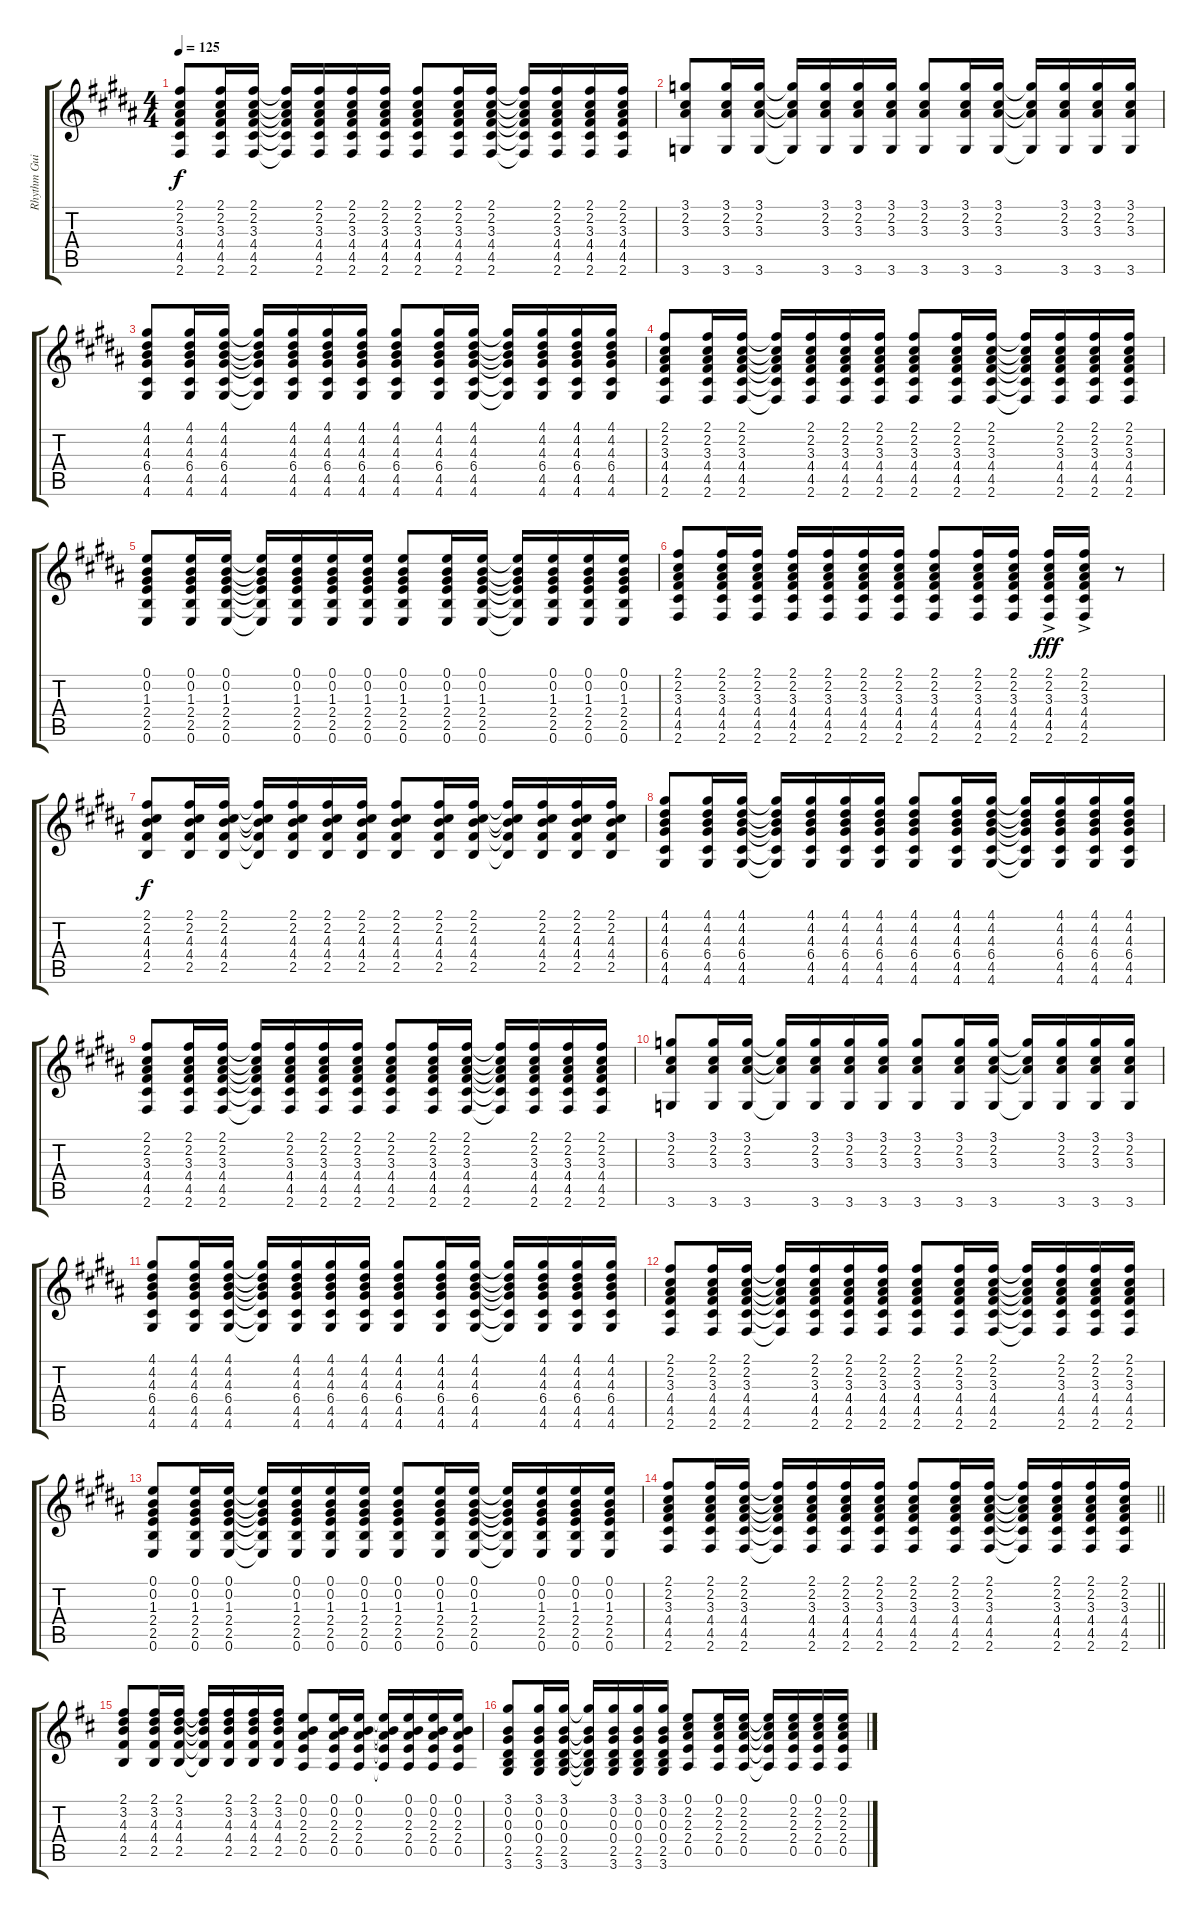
\track ("Rhythm Guitar" "Rhythm Gui") {instrument distortionguitar}
\staff {score tabs}
\tuning (E4 B3 G3 D3 A2 E2) {hide}
\ts (4 4)
\tempo 125
\clef g2
\ks b
(2.1 2.2 3.3 4.4 4.5 2.6).8{dy f} (2.1 2.2 3.3 4.4 4.5 2.6).16 (2.1 2.2 3.3 4.4 4.5 2.6).16 (2.1{t} 2.2{t} 3.3{t} 4.4{t} 4.5{t} 2.6{t}).16 (2.1 2.2 3.3 4.4 4.5 2.6).16 (2.1 2.2 3.3 4.4 4.5 2.6).16 (2.1 2.2 3.3 4.4 4.5 2.6).16 (2.1 2.2 3.3 4.4 4.5 2.6).8 (2.1 2.2 3.3 4.4 4.5 2.6).16 (2.1 2.2 3.3 4.4 4.5 2.6).16 (2.1{t} 2.2{t} 3.3{t} 4.4{t} 4.5{t} 2.6{t}).16 (2.1 2.2 3.3 4.4 4.5 2.6).16 (2.1 2.2 3.3 4.4 4.5 2.6).16 (2.1 2.2 3.3 4.4 4.5 2.6).16 |
(3.1 2.2 3.3 3.6).8 (3.1 2.2 3.3 3.6).16 (3.1 2.2 3.3 3.6).16 (3.1{t} 2.2{t} 3.3{t} 3.6{t}).16 (3.1 2.2 3.3 3.6).16 (3.1 2.2 3.3 3.6).16 (3.1 2.2 3.3 3.6).16 (3.1 2.2 3.3 3.6).8 (3.1 2.2 3.3 3.6).16 (3.1 2.2 3.3 3.6).16 (3.1{t} 2.2{t} 3.3{t} 3.6{t}).16 (3.1 2.2 3.3 3.6).16 (3.1 2.2 3.3 3.6).16 (3.1 2.2 3.3 3.6).16 |
(4.1 4.2 4.3 6.4 4.5 4.6).8 (4.1 4.2 4.3 6.4 4.5 4.6).16 (4.1 4.2 4.3 6.4 4.5 4.6).16 (4.1{t} 4.2{t} 4.3{t} 6.4{t} 4.5{t} 4.6{t}).16 (4.1 4.2 4.3 6.4 4.5 4.6).16 (4.1 4.2 4.3 6.4 4.5 4.6).16 (4.1 4.2 4.3 6.4 4.5 4.6).16 (4.1 4.2 4.3 6.4 4.5 4.6).8 (4.1 4.2 4.3 6.4 4.5 4.6).16 (4.1 4.2 4.3 6.4 4.5 4.6).16 (4.1{t} 4.2{t} 4.3{t} 6.4{t} 4.5{t} 4.6{t}).16 (4.1 4.2 4.3 6.4 4.5 4.6).16 (4.1 4.2 4.3 6.4 4.5 4.6).16 (4.1 4.2 4.3 6.4 4.5 4.6).16 |
(2.1 2.2 3.3 4.4 4.5 2.6).8 (2.1 2.2 3.3 4.4 4.5 2.6).16 (2.1 2.2 3.3 4.4 4.5 2.6).16 (2.1{t} 2.2{t} 3.3{t} 4.4{t} 4.5{t} 2.6{t}).16 (2.1 2.2 3.3 4.4 4.5 2.6).16 (2.1 2.2 3.3 4.4 4.5 2.6).16 (2.1 2.2 3.3 4.4 4.5 2.6).16 (2.1 2.2 3.3 4.4 4.5 2.6).8 (2.1 2.2 3.3 4.4 4.5 2.6).16 (2.1 2.2 3.3 4.4 4.5 2.6).16 (2.1{t} 2.2{t} 3.3{t} 4.4{t} 4.5{t} 2.6{t}).16 (2.1 2.2 3.3 4.4 4.5 2.6).16 (2.1 2.2 3.3 4.4 4.5 2.6).16 (2.1 2.2 3.3 4.4 4.5 2.6).16 |
(0.1 0.2 1.3 2.4 2.5 0.6).8 (0.1 0.2 1.3 2.4 2.5 0.6).16 (0.1 0.2 1.3 2.4 2.5 0.6).16 (0.1{t} 0.2{t} 1.3{t} 2.4{t} 2.5{t} 0.6{t}).16 (0.1 0.2 1.3 2.4 2.5 0.6).16 (0.1 0.2 1.3 2.4 2.5 0.6).16 (0.1 0.2 1.3 2.4 2.5 0.6).16 (0.1 0.2 1.3 2.4 2.5 0.6).8 (0.1 0.2 1.3 2.4 2.5 0.6).16 (0.1 0.2 1.3 2.4 2.5 0.6).16 (0.1{t} 0.2{t} 1.3{t} 2.4{t} 2.5{t} 0.6{t}).16 (0.1 0.2 1.3 2.4 2.5 0.6).16 (0.1 0.2 1.3 2.4 2.5 0.6).16 (0.1 0.2 1.3 2.4 2.5 0.6).16 |
(2.1 2.2 3.3 4.4 4.5 2.6).8 (2.1 2.2 3.3 4.4 4.5 2.6).16 (2.1 2.2 3.3 4.4 4.5 2.6).16 (2.1 2.2 3.3 4.4 4.5 2.6).16 (2.1 2.2 3.3 4.4 4.5 2.6).16 (2.1 2.2 3.3 4.4 4.5 2.6).16 (2.1 2.2 3.3 4.4 4.5 2.6).16 (2.1 2.2 3.3 4.4 4.5 2.6).8 (2.1 2.2 3.3 4.4 4.5 2.6).16 (2.1 2.2 3.3 4.4 4.5 2.6).16 (2.1{ac} 2.2 3.3 4.4 4.5 2.6).16{dy fff} (2.1{ac} 2.2 3.3 4.4 4.5 2.6).16 r.8 |
(2.1 2.2 4.3 4.4 2.5).8{dy f} (2.1 2.2 4.3 4.4 2.5).16 (2.1 2.2 4.3 4.4 2.5).16 (2.1{t} 2.2{t} 4.3{t} 4.4{t} 2.5{t}).16 (2.1 2.2 4.3 4.4 2.5).16 (2.1 2.2 4.3 4.4 2.5).16 (2.1 2.2 4.3 4.4 2.5).16 (2.1 2.2 4.3 4.4 2.5).8 (2.1 2.2 4.3 4.4 2.5).16 (2.1 2.2 4.3 4.4 2.5).16 (2.1{t} 2.2{t} 4.3{t} 4.4{t} 2.5{t}).16 (2.1 2.2 4.3 4.4 2.5).16 (2.1 2.2 4.3 4.4 2.5).16 (2.1 2.2 4.3 4.4 2.5).16 |
(4.1 4.2 4.3 6.4 4.5 4.6).8 (4.1 4.2 4.3 6.4 4.5 4.6).16 (4.1 4.2 4.3 6.4 4.5 4.6).16 (4.1{t} 4.2{t} 4.3{t} 6.4{t} 4.5{t} 4.6{t}).16 (4.1 4.2 4.3 6.4 4.5 4.6).16 (4.1 4.2 4.3 6.4 4.5 4.6).16 (4.1 4.2 4.3 6.4 4.5 4.6).16 (4.1 4.2 4.3 6.4 4.5 4.6).8 (4.1 4.2 4.3 6.4 4.5 4.6).16 (4.1 4.2 4.3 6.4 4.5 4.6).16 (4.1{t} 4.2{t} 4.3{t} 6.4{t} 4.5{t} 4.6{t}).16 (4.1 4.2 4.3 6.4 4.5 4.6).16 (4.1 4.2 4.3 6.4 4.5 4.6).16 (4.1 4.2 4.3 6.4 4.5 4.6).16 |
(2.1 2.2 3.3 4.4 4.5 2.6).8 (2.1 2.2 3.3 4.4 4.5 2.6).16 (2.1 2.2 3.3 4.4 4.5 2.6).16 (2.1{t} 2.2{t} 3.3{t} 4.4{t} 4.5{t} 2.6{t}).16 (2.1 2.2 3.3 4.4 4.5 2.6).16 (2.1 2.2 3.3 4.4 4.5 2.6).16 (2.1 2.2 3.3 4.4 4.5 2.6).16 (2.1 2.2 3.3 4.4 4.5 2.6).8 (2.1 2.2 3.3 4.4 4.5 2.6).16 (2.1 2.2 3.3 4.4 4.5 2.6).16 (2.1{t} 2.2{t} 3.3{t} 4.4{t} 4.5{t} 2.6{t}).16 (2.1 2.2 3.3 4.4 4.5 2.6).16 (2.1 2.2 3.3 4.4 4.5 2.6).16 (2.1 2.2 3.3 4.4 4.5 2.6).16 |
(3.1 2.2 3.3 3.6).8 (3.1 2.2 3.3 3.6).16 (3.1 2.2 3.3 3.6).16 (3.1{t} 2.2{t} 3.3{t} 3.6{t}).16 (3.1 2.2 3.3 3.6).16 (3.1 2.2 3.3 3.6).16 (3.1 2.2 3.3 3.6).16 (3.1 2.2 3.3 3.6).8 (3.1 2.2 3.3 3.6).16 (3.1 2.2 3.3 3.6).16 (3.1{t} 2.2{t} 3.3{t} 3.6{t}).16 (3.1 2.2 3.3 3.6).16 (3.1 2.2 3.3 3.6).16 (3.1 2.2 3.3 3.6).16 |
(4.1 4.2 4.3 6.4 4.5 4.6).8 (4.1 4.2 4.3 6.4 4.5 4.6).16 (4.1 4.2 4.3 6.4 4.5 4.6).16 (4.1{t} 4.2{t} 4.3{t} 6.4{t} 4.5{t} 4.6{t}).16 (4.1 4.2 4.3 6.4 4.5 4.6).16 (4.1 4.2 4.3 6.4 4.5 4.6).16 (4.1 4.2 4.3 6.4 4.5 4.6).16 (4.1 4.2 4.3 6.4 4.5 4.6).8 (4.1 4.2 4.3 6.4 4.5 4.6).16 (4.1 4.2 4.3 6.4 4.5 4.6).16 (4.1{t} 4.2{t} 4.3{t} 6.4{t} 4.5{t} 4.6{t}).16 (4.1 4.2 4.3 6.4 4.5 4.6).16 (4.1 4.2 4.3 6.4 4.5 4.6).16 (4.1 4.2 4.3 6.4 4.5 4.6).16 |
(2.1 2.2 3.3 4.4 4.5 2.6).8 (2.1 2.2 3.3 4.4 4.5 2.6).16 (2.1 2.2 3.3 4.4 4.5 2.6).16 (2.1{t} 2.2{t} 3.3{t} 4.4{t} 4.5{t} 2.6{t}).16 (2.1 2.2 3.3 4.4 4.5 2.6).16 (2.1 2.2 3.3 4.4 4.5 2.6).16 (2.1 2.2 3.3 4.4 4.5 2.6).16 (2.1 2.2 3.3 4.4 4.5 2.6).8 (2.1 2.2 3.3 4.4 4.5 2.6).16 (2.1 2.2 3.3 4.4 4.5 2.6).16 (2.1{t} 2.2{t} 3.3{t} 4.4{t} 4.5{t} 2.6{t}).16 (2.1 2.2 3.3 4.4 4.5 2.6).16 (2.1 2.2 3.3 4.4 4.5 2.6).16 (2.1 2.2 3.3 4.4 4.5 2.6).16 |
(0.1 0.2 1.3 2.4 2.5 0.6).8 (0.1 0.2 1.3 2.4 2.5 0.6).16 (0.1 0.2 1.3 2.4 2.5 0.6).16 (0.1{t} 0.2{t} 1.3{t} 2.4{t} 2.5{t} 0.6{t}).16 (0.1 0.2 1.3 2.4 2.5 0.6).16 (0.1 0.2 1.3 2.4 2.5 0.6).16 (0.1 0.2 1.3 2.4 2.5 0.6).16 (0.1 0.2 1.3 2.4 2.5 0.6).8 (0.1 0.2 1.3 2.4 2.5 0.6).16 (0.1 0.2 1.3 2.4 2.5 0.6).16 (0.1{t} 0.2{t} 1.3{t} 2.4{t} 2.5{t} 0.6{t}).16 (0.1 0.2 1.3 2.4 2.5 0.6).16 (0.1 0.2 1.3 2.4 2.5 0.6).16 (0.1 0.2 1.3 2.4 2.5 0.6).16 |
\barLineRight lightlight
(2.1 2.2 3.3 4.4 4.5 2.6).8 (2.1 2.2 3.3 4.4 4.5 2.6).16 (2.1 2.2 3.3 4.4 4.5 2.6).16 (2.1{t} 2.2{t} 3.3{t} 4.4{t} 4.5{t} 2.6{t}).16 (2.1 2.2 3.3 4.4 4.5 2.6).16 (2.1 2.2 3.3 4.4 4.5 2.6).16 (2.1 2.2 3.3 4.4 4.5 2.6).16 (2.1 2.2 3.3 4.4 4.5 2.6).8 (2.1 2.2 3.3 4.4 4.5 2.6).16 (2.1 2.2 3.3 4.4 4.5 2.6).16 (2.1{t} 2.2{t} 3.3{t} 4.4{t} 4.5{t} 2.6{t}).16 (2.1 2.2 3.3 4.4 4.5 2.6).16 (2.1 2.2 3.3 4.4 4.5 2.6).16 (2.1 2.2 3.3 4.4 4.5 2.6).16 |
\ks d
(2.1 3.2 4.3 4.4 2.5).8 (2.1 3.2 4.3 4.4 2.5).16 (2.1 3.2 4.3 4.4 2.5).16 (2.1{t} 3.2{t} 4.3{t} 4.4{t} 2.5{t}).16 (2.1 3.2 4.3 4.4 2.5).16 (2.1 3.2 4.3 4.4 2.5).16 (2.1 3.2 4.3 4.4 2.5).16 (0.1 0.2 2.3 2.4 0.5).8 (0.1 0.2 2.3 2.4 0.5).16 (0.1 0.2 2.3 2.4 0.5).16 (0.1{t} 0.2{t} 2.3{t} 2.4{t} 0.5{t}).16 (0.1 0.2 2.3 2.4 0.5).16 (0.1 0.2 2.3 2.4 0.5).16 (0.1 0.2 2.3 2.4 0.5).16 |
(3.1 0.2 0.3 0.4 2.5 3.6).8 (3.1 0.2 0.3 0.4 2.5 3.6).16 (3.1 0.2 0.3 0.4 2.5 3.6).16 (3.1{t} 0.2{t} 0.3{t} 0.4{t} 2.5{t} 3.6{t}).16 (3.1 0.2 0.3 0.4 2.5 3.6).16 (3.1 0.2 0.3 0.4 2.5 3.6).16 (3.1 0.2 0.3 0.4 2.5 3.6).16 (0.1 2.2 2.3 2.4 0.5).8 (0.1 2.2 2.3 2.4 0.5).16 (0.1 2.2 2.3 2.4 0.5).16 (0.1{t} 2.2{t} 2.3{t} 2.4{t} 0.5{t}).16 (0.1 2.2 2.3 2.4 0.5).16 (0.1 2.2 2.3 2.4 0.5).16 (0.1 2.2 2.3 2.4 0.5).16
